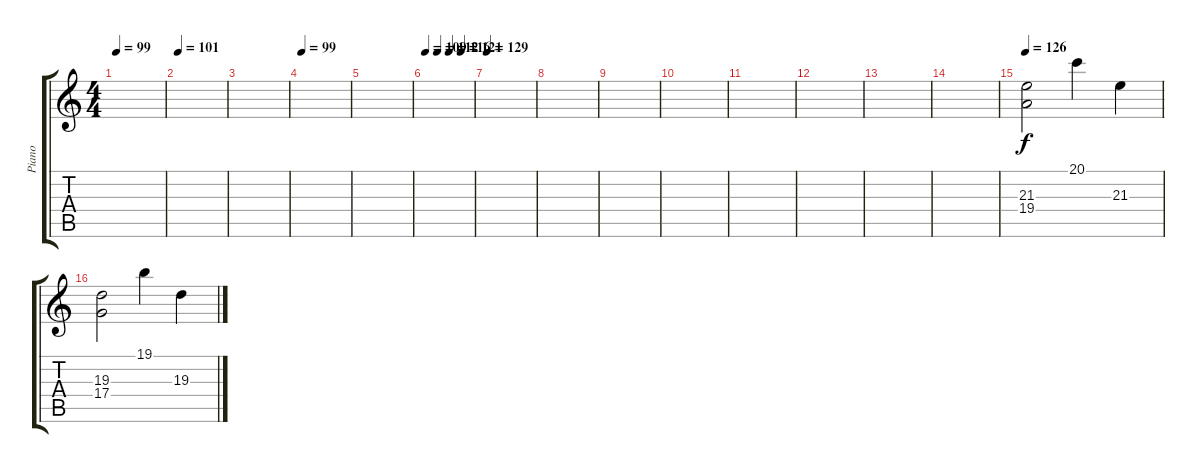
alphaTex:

\track ("Piano" "Piano") {instrument acousticgrandpiano}
\staff {score tabs}
\tuning (E4 B3 G3 D3 A2 E2) {hide}
\ts (4 4)
\tempo 99
\clef g2
\ks c
|
\tempo 101
|
|
\tempo 99
|
|
\tempo 109
\tempo (112 0.25)
\tempo (116 0.5)
\tempo (121 0.75)
|
\tempo 129
|
|
|
|
|
|
|
|
\tempo 126
(21.3 19.4).2 20.1.4 21.3.4 |
(19.3 17.4).2 19.1.4 19.3.4
